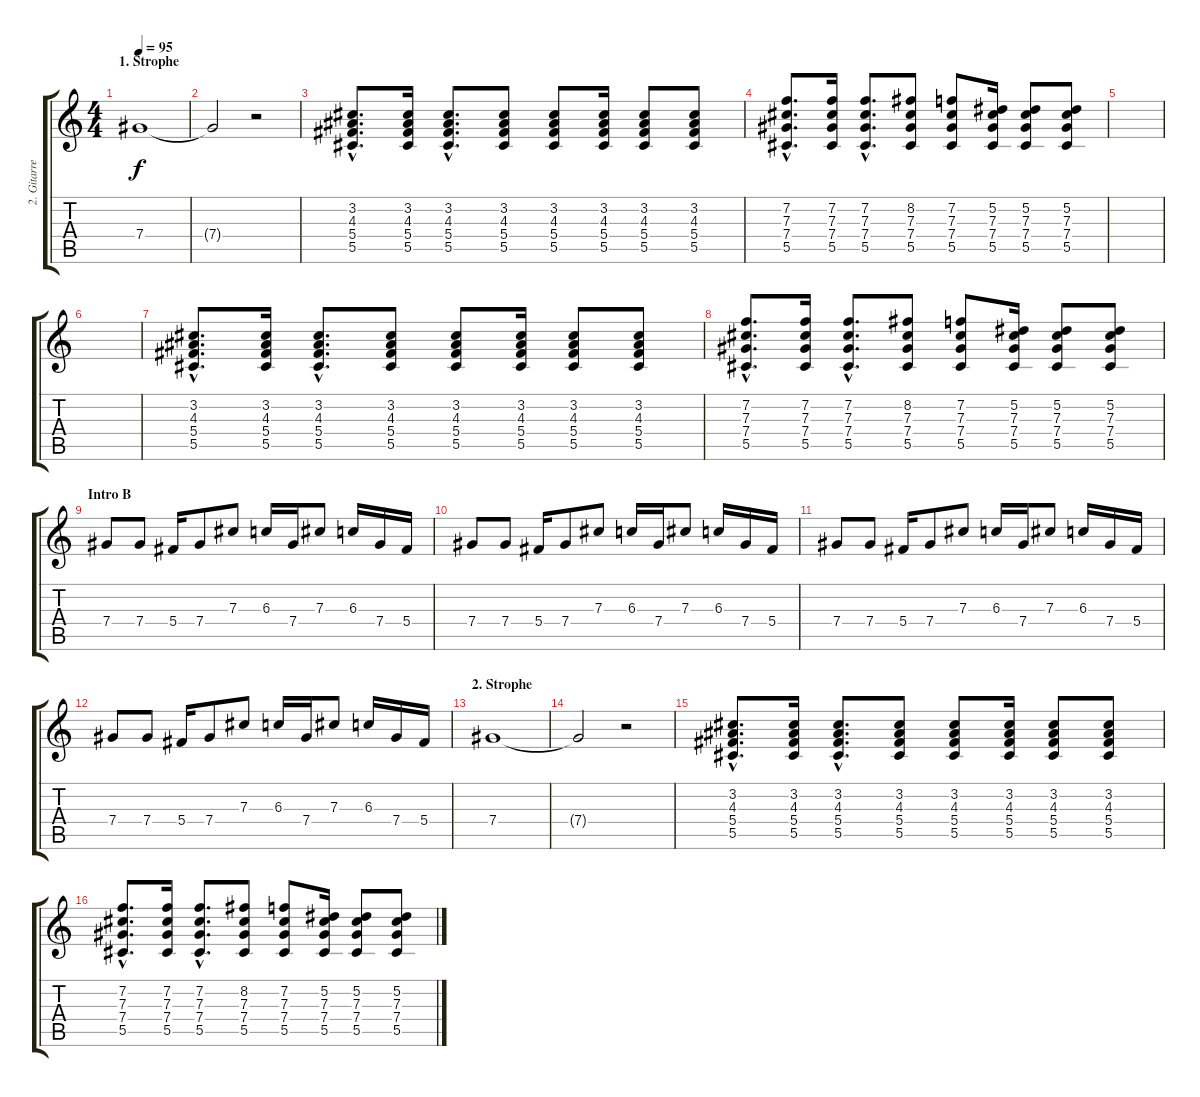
\track ("2. Gitarre" "2. Gitarre") {instrument overdrivenguitar}
\staff {score tabs}
\tuning (Eb4 Bb3 Gb3 Db3 Ab2 Db2) {hide}
\ts (4 4)
\section ("" "1. Strophe")
\tempo 95
\clef g2
\ks c
7.4.1{dy f volume 0} |
7.4{t}.2 r.2 |
(3.2{hac} 4.3{hac} 5.4{hac} 5.5{hac}).8{d volume 9} (3.2 4.3 5.4 5.5).16 (3.2{hac} 4.3{hac} 5.4{hac} 5.5{hac}).8{d} (3.2 4.3 5.4 5.5).8 (3.2 4.3 5.4 5.5).8 (3.2 4.3 5.4 5.5).16 (3.2 4.3 5.4 5.5).8 (3.2 4.3 5.4 5.5).8 |
(7.2{hac} 7.3{hac} 7.4{hac} 5.5{hac}).8{d} (7.2 7.3 7.4 5.5).16 (7.2{hac} 7.3{hac} 7.4{hac} 5.5{hac}).8{d} (8.2 7.3 7.4 5.5).8 (7.2 7.3 7.4 5.5).8 (5.2 7.3 7.4 5.5).16 (5.2 7.3 7.4 5.5).8 (5.2 7.3 7.4 5.5).8 |
|
|
(3.2{hac} 4.3{hac} 5.4{hac} 5.5{hac}).8{d} (3.2 4.3 5.4 5.5).16 (3.2{hac} 4.3{hac} 5.4{hac} 5.5{hac}).8{d} (3.2 4.3 5.4 5.5).8 (3.2 4.3 5.4 5.5).8 (3.2 4.3 5.4 5.5).16 (3.2 4.3 5.4 5.5).8 (3.2 4.3 5.4 5.5).8 |
(7.2{hac} 7.3{hac} 7.4{hac} 5.5{hac}).8{d} (7.2 7.3 7.4 5.5).16 (7.2{hac} 7.3{hac} 7.4{hac} 5.5{hac}).8{d} (8.2 7.3 7.4 5.5).8 (7.2 7.3 7.4 5.5).8 (5.2 7.3 7.4 5.5).16 (5.2 7.3 7.4 5.5).8 (5.2 7.3 7.4 5.5).8 |
\section ("" "Intro B")
7.4.8{volume 16} 7.4.8 5.4.16 7.4.8 7.3.8 6.3.16 7.4.16 7.3.8 6.3.16 7.4.16 5.4.16 |
7.4.8 7.4.8 5.4.16 7.4.8 7.3.8 6.3.16 7.4.16 7.3.8 6.3.16 7.4.16 5.4.16 |
7.4.8 7.4.8 5.4.16 7.4.8 7.3.8 6.3.16 7.4.16 7.3.8 6.3.16 7.4.16 5.4.16 |
7.4.8 7.4.8 5.4.16 7.4.8 7.3.8 6.3.16 7.4.16 7.3.8 6.3.16 7.4.16 5.4.16 |
\section ("" "2. Strophe")
7.4.1{volume 0} |
7.4{t}.2 r.2 |
(3.2{hac} 4.3{hac} 5.4{hac} 5.5{hac}).8{d volume 9} (3.2 4.3 5.4 5.5).16 (3.2{hac} 4.3{hac} 5.4{hac} 5.5{hac}).8{d} (3.2 4.3 5.4 5.5).8 (3.2 4.3 5.4 5.5).8 (3.2 4.3 5.4 5.5).16 (3.2 4.3 5.4 5.5).8 (3.2 4.3 5.4 5.5).8 |
(7.2{hac} 7.3{hac} 7.4{hac} 5.5{hac}).8{d} (7.2 7.3 7.4 5.5).16 (7.2{hac} 7.3{hac} 7.4{hac} 5.5{hac}).8{d} (8.2 7.3 7.4 5.5).8 (7.2 7.3 7.4 5.5).8 (5.2 7.3 7.4 5.5).16 (5.2 7.3 7.4 5.5).8 (5.2 7.3 7.4 5.5).8
